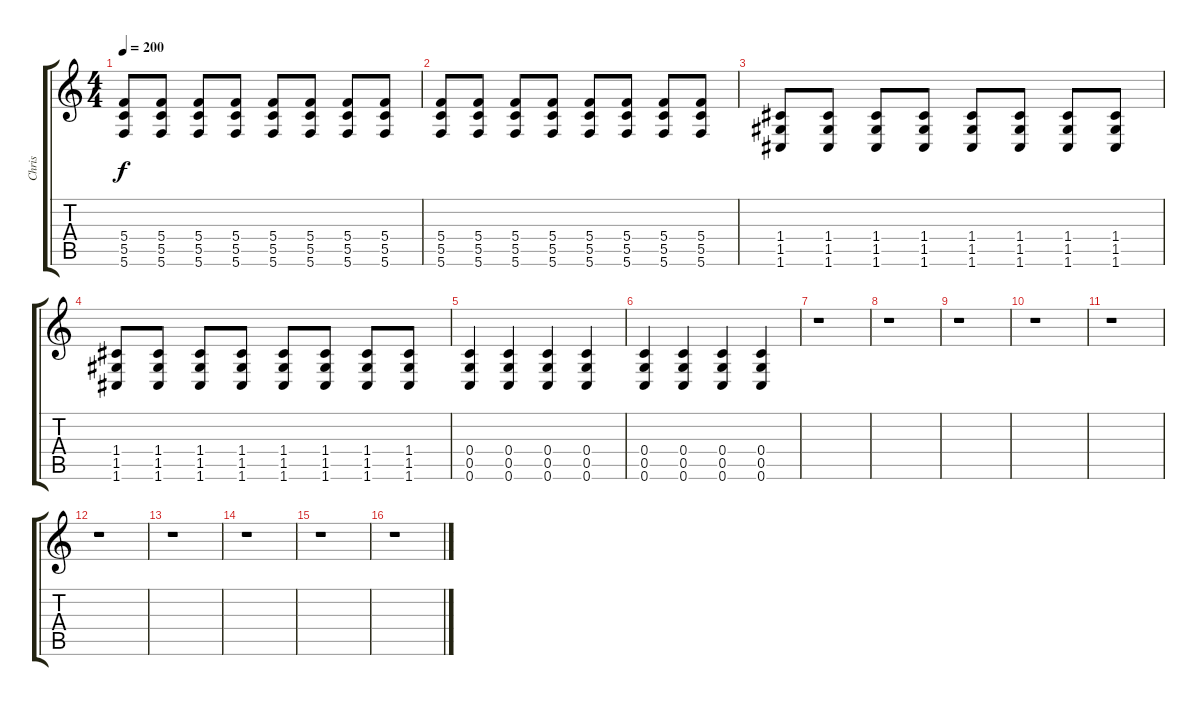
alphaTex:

\track ("Chris" "Chris") {instrument distortionguitar}
\staff {score tabs}
\tuning (D4 A3 F3 C3 G2 C2) {hide}
\ts (4 4)
\tempo 200
\clef g2
\ks c
(5.4 5.5 5.6).8{dy f} (5.4 5.5 5.6).8 (5.4 5.5 5.6).8 (5.4 5.5 5.6).8 (5.4 5.5 5.6).8 (5.4 5.5 5.6).8 (5.4 5.5 5.6).8 (5.4 5.5 5.6).8 |
(5.4 5.5 5.6).8 (5.4 5.5 5.6).8 (5.4 5.5 5.6).8 (5.4 5.5 5.6).8 (5.4 5.5 5.6).8 (5.4 5.5 5.6).8 (5.4 5.5 5.6).8 (5.4 5.5 5.6).8 |
(1.4 1.5 1.6).8 (1.4 1.5 1.6).8 (1.4 1.5 1.6).8 (1.4 1.5 1.6).8 (1.4 1.5 1.6).8 (1.4 1.5 1.6).8 (1.4 1.5 1.6).8 (1.4 1.5 1.6).8 |
(1.4 1.5 1.6).8 (1.4 1.5 1.6).8 (1.4 1.5 1.6).8 (1.4 1.5 1.6).8 (1.4 1.5 1.6).8 (1.4 1.5 1.6).8 (1.4 1.5 1.6).8 (1.4 1.5 1.6).8 |
(0.4 0.5 0.6).4 (0.4 0.5 0.6).4 (0.4 0.5 0.6).4 (0.4 0.5 0.6).4 |
(0.4 0.5 0.6).4 (0.4 0.5 0.6).4 (0.4 0.5 0.6).4 (0.4 0.5 0.6).4 |
r.1 |
r.1 |
r.1 |
r.1 |
r.1 |
r.1 |
r.1 |
r.1 |
r.1 |
r.1
